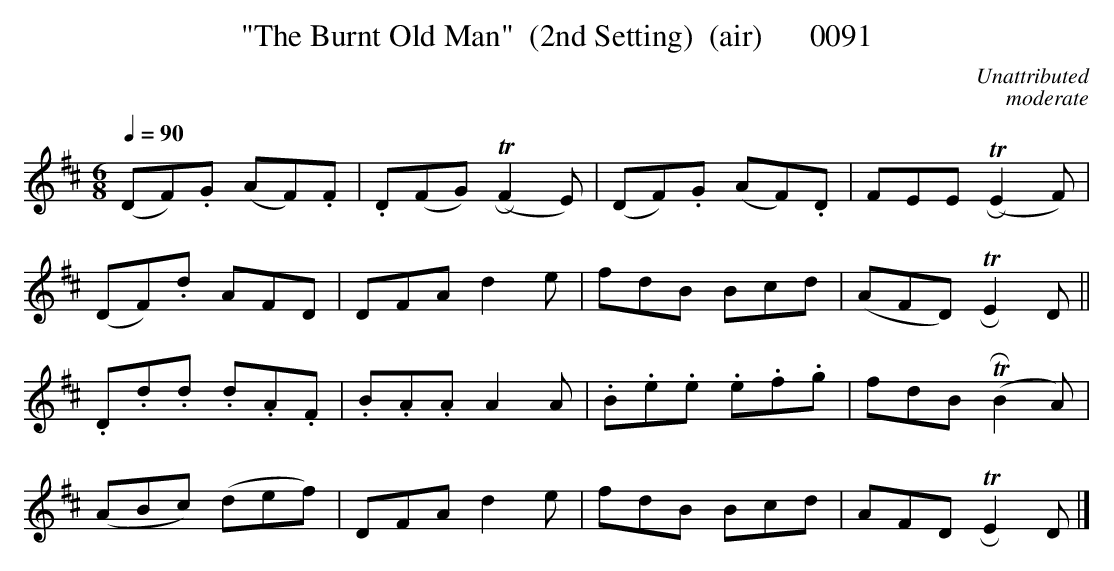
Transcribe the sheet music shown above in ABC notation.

X:1
T:"The Burnt Old Man"  (2nd Setting)  (air)      0091
C:Unattributed
C:moderate
Q:1/4=90
M:6/8
L:1/8
K:D
(DF).G (AF).F|.D(FG) (TRF2E)|(DF).G (AF).D|FEE (TRE2F)|
(DF).d AFD|DFA d2e|fdB Bcd|(AFD) TRE2D||
.D.d.d .d.A.F|.B.A.A  A2A|.B.e.e .e.f.g|fdB (TRB2A)|
(ABc) (def)|DFA d2e|fdB Bcd|AFD TRE2D |]
